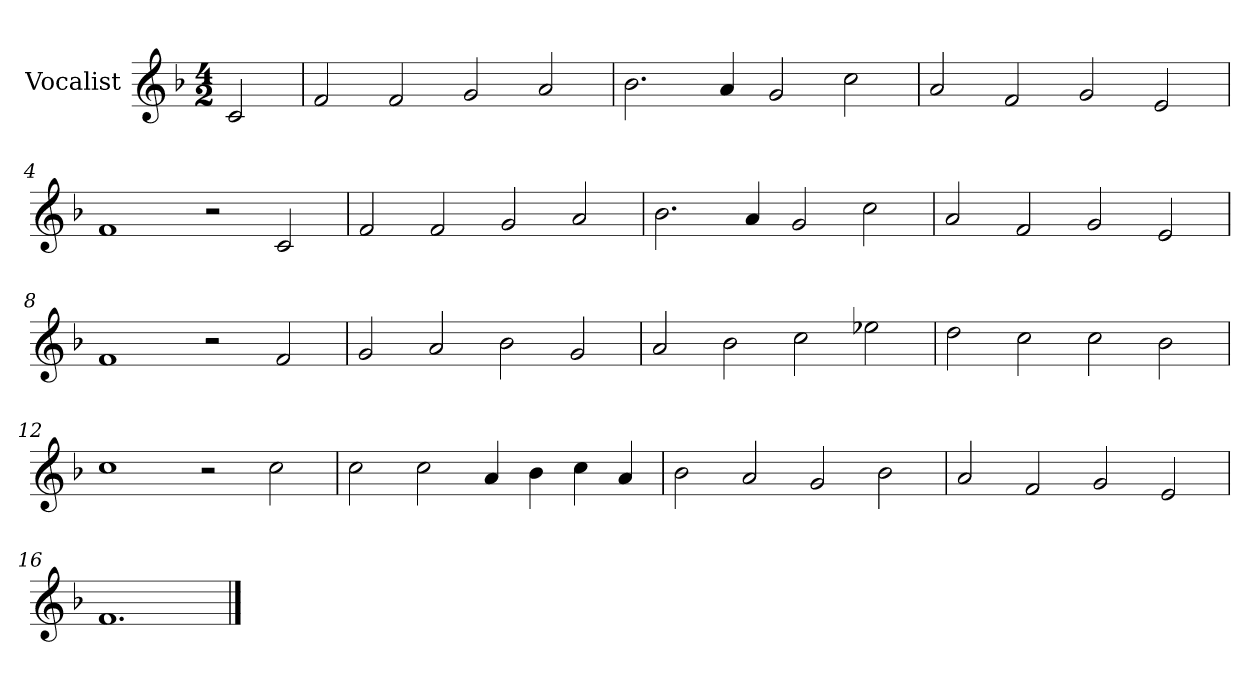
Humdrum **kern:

**kern
*part1
*staff1
*I"Vocalist
*k[b-]
*F:
*M4/2
=
2c
=1
2f
2f
2g
2a
=2
2.b-
4a
2g
2cc
=3
2a
2f
2g
2e
=4
1f
2r
2c
=5
2f
2f
2g
2a
=6
2.b-
4a
2g
2cc
=7
2a
2f
2g
2e
=8
1f
2r
2f
=9
2g
2a
2b-
2g
=10
2a
2b-
2cc
2ee-X
=11
2dd
2cc
2cc
2b-
=12
1cc
2r
2cc
=13
2cc
2cc
4a
4b-
4cc
4a
=14
2b-
2a
2g
2b-
=15
2a
2f
2g
2e
=16
1.f
==
*-
